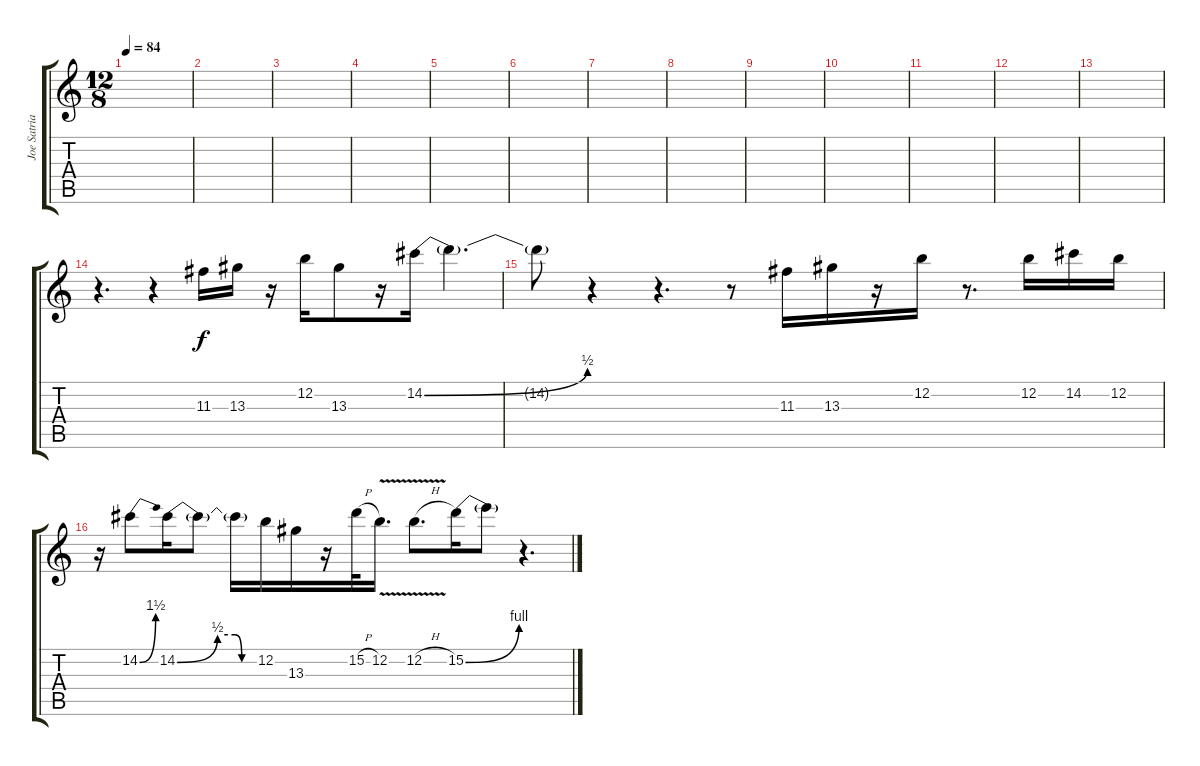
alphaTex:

\track ("Joe Satriani" "Joe Satria") {instrument distortionguitar}
\staff {score tabs}
\tuning (E4 B3 G3 D3 A2 E2) {hide}
\ts (12 8)
\tempo 84
\clef g2
\ks c
|
|
|
|
|
|
|
|
|
|
|
|
|
r.4{d volume 16} r.4 11.3.16 13.3.16 r.16 12.2.16 13.3.8 r.16 14.2{be (bend 0 0 60 2)}.16 14.2{t}.4{d} |
14.2{t}.8 r.4 r.4{d} r.8 11.3.16 13.3.16 r.16 12.2.16 r.8{d} 12.2.16 14.2.16 12.2.16 |
r.16 14.2{be (bend 0 0 60 6)}.8 14.2{be (custom 0 0 30 2 43 2 48 0 60 0)}.16 14.2{t}.8 14.2{t}.16 12.2.16 13.3.16 r.16 15.2{h}.32 12.2{v}.16{d} 12.2{v h}.8{d} 15.2{be (bend 0 0 60 4)}.16 15.2{t}.8 r.4{d}
